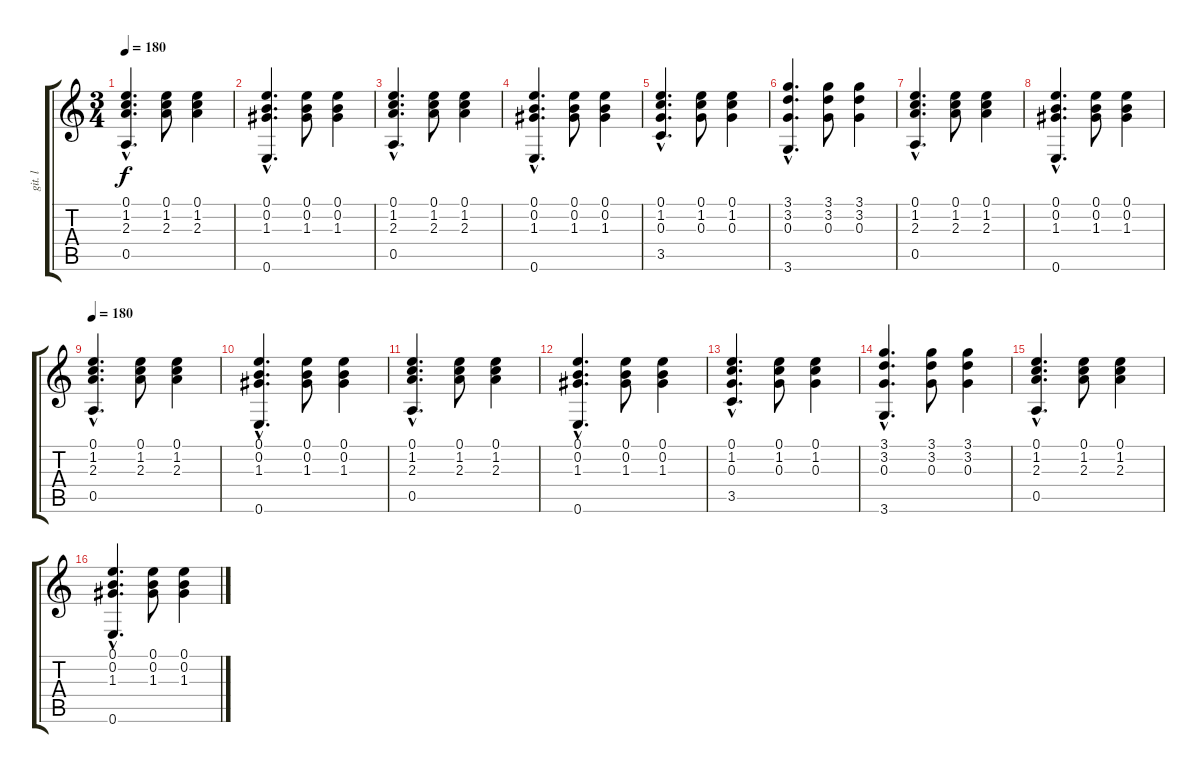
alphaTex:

\track ("git. l" "git. l") {instrument electricguitarclean}
\staff {score tabs}
\tuning (E4 B3 G3 D3 A2 E2) {hide}
\ts (3 4)
\tempo 160
\tempo 180
\clef g2
\ks c
(0.1{hac} 1.2{hac} 2.3{hac} 0.5{hac}).4{d dy f instrument distortionguitar} (0.1 1.2 2.3).8 (0.1 1.2 2.3).4 |
(0.1{hac} 0.2{hac} 1.3{hac} 0.6{hac}).4{d} (0.1 0.2 1.3).8 (0.1 0.2 1.3).4 |
(0.1{hac} 1.2{hac} 2.3{hac} 0.5{hac}).4{d} (0.1 1.2 2.3).8 (0.1 1.2 2.3).4 |
(0.1{hac} 0.2{hac} 1.3{hac} 0.6{hac}).4{d} (0.1 0.2 1.3).8 (0.1 0.2 1.3).4 |
(0.1{hac} 1.2{hac} 0.3{hac} 3.5{hac}).4{d} (0.1 1.2 0.3).8 (0.1 1.2 0.3).4 |
(3.1{hac} 3.2{hac} 0.3{hac} 3.6{hac}).4{d} (3.1 3.2 0.3).8 (3.1 3.2 0.3).4 |
(0.1{hac} 1.2{hac} 2.3{hac} 0.5{hac}).4{d} (0.1 1.2 2.3).8 (0.1 1.2 2.3).4 |
(0.1{hac} 0.2{hac} 1.3{hac} 0.6{hac}).4{d} (0.1 0.2 1.3).8 (0.1 0.2 1.3).4 |
\tempo 160
\tempo 180
(0.1{hac} 1.2{hac} 2.3{hac} 0.5{hac}).4{d} (0.1 1.2 2.3).8 (0.1 1.2 2.3).4 |
(0.1{hac} 0.2{hac} 1.3{hac} 0.6{hac}).4{d} (0.1 0.2 1.3).8 (0.1 0.2 1.3).4 |
(0.1{hac} 1.2{hac} 2.3{hac} 0.5{hac}).4{d} (0.1 1.2 2.3).8 (0.1 1.2 2.3).4 |
(0.1{hac} 0.2{hac} 1.3{hac} 0.6{hac}).4{d} (0.1 0.2 1.3).8 (0.1 0.2 1.3).4 |
(0.1{hac} 1.2{hac} 0.3{hac} 3.5{hac}).4{d} (0.1 1.2 0.3).8 (0.1 1.2 0.3).4 |
(3.1{hac} 3.2{hac} 0.3{hac} 3.6{hac}).4{d} (3.1 3.2 0.3).8 (3.1 3.2 0.3).4 |
(0.1{hac} 1.2{hac} 2.3{hac} 0.5{hac}).4{d} (0.1 1.2 2.3).8 (0.1 1.2 2.3).4 |
(0.1{hac} 0.2{hac} 1.3{hac} 0.6{hac}).4{d} (0.1 0.2 1.3).8 (0.1 0.2 1.3).4
